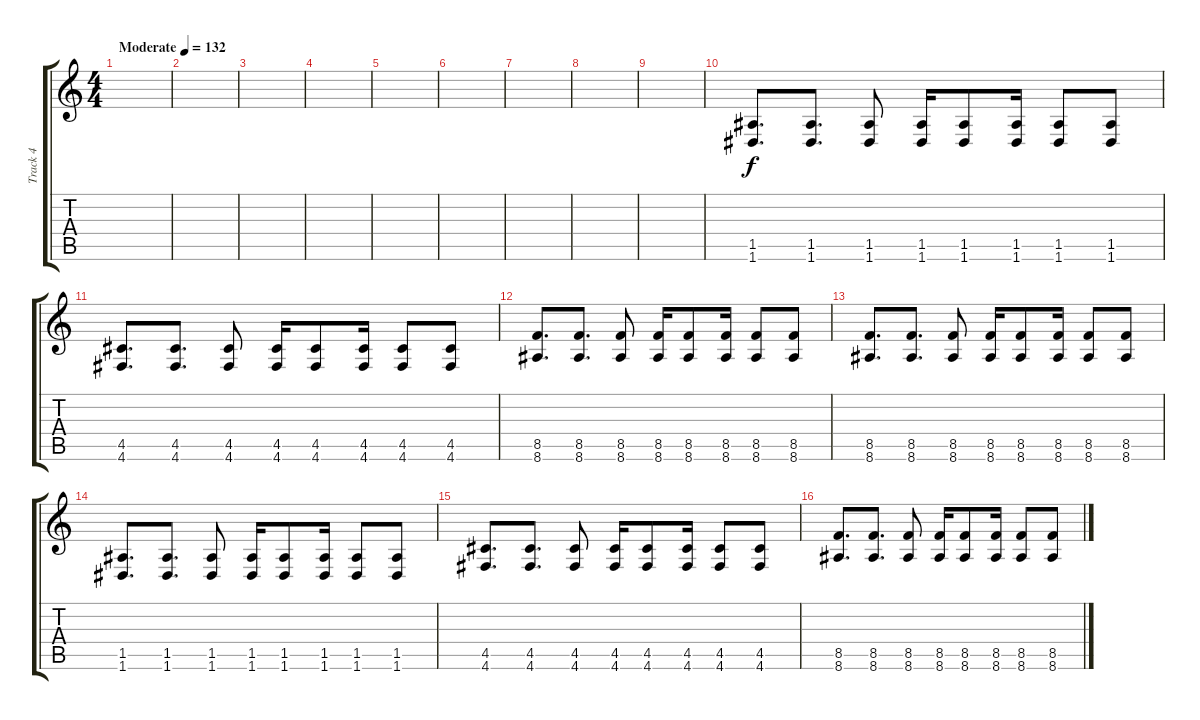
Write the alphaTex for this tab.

\track ("Track 4" "Track 4") {instrument distortionguitar}
\staff {score tabs}
\tuning (E4 B3 G3 D3 A2 D2) {hide}
\ts (4 4)
\tempo (132 "Moderate")
\clef g2
\ks c
|
|
|
|
|
|
|
|
|
(1.5 1.6).8{d} (1.5 1.6).8{d} (1.5 1.6).8 (1.5 1.6).16 (1.5 1.6).8 (1.5 1.6).16 (1.5 1.6).8 (1.5 1.6).8 |
(4.5 4.6).8{d} (4.5 4.6).8{d} (4.5 4.6).8 (4.5 4.6).16 (4.5 4.6).8 (4.5 4.6).16 (4.5 4.6).8 (4.5 4.6).8 |
(8.5 8.6).8{d} (8.5 8.6).8{d} (8.5 8.6).8 (8.5 8.6).16 (8.5 8.6).8 (8.5 8.6).16 (8.5 8.6).8 (8.5 8.6).8 |
(8.5 8.6).8{d} (8.5 8.6).8{d} (8.5 8.6).8 (8.5 8.6).16 (8.5 8.6).8 (8.5 8.6).16 (8.5 8.6).8 (8.5 8.6).8 |
(1.5 1.6).8{d} (1.5 1.6).8{d} (1.5 1.6).8 (1.5 1.6).16 (1.5 1.6).8 (1.5 1.6).16 (1.5 1.6).8 (1.5 1.6).8 |
(4.5 4.6).8{d} (4.5 4.6).8{d} (4.5 4.6).8 (4.5 4.6).16 (4.5 4.6).8 (4.5 4.6).16 (4.5 4.6).8 (4.5 4.6).8 |
(8.5 8.6).8{d} (8.5 8.6).8{d} (8.5 8.6).8 (8.5 8.6).16 (8.5 8.6).8 (8.5 8.6).16 (8.5 8.6).8 (8.5 8.6).8
